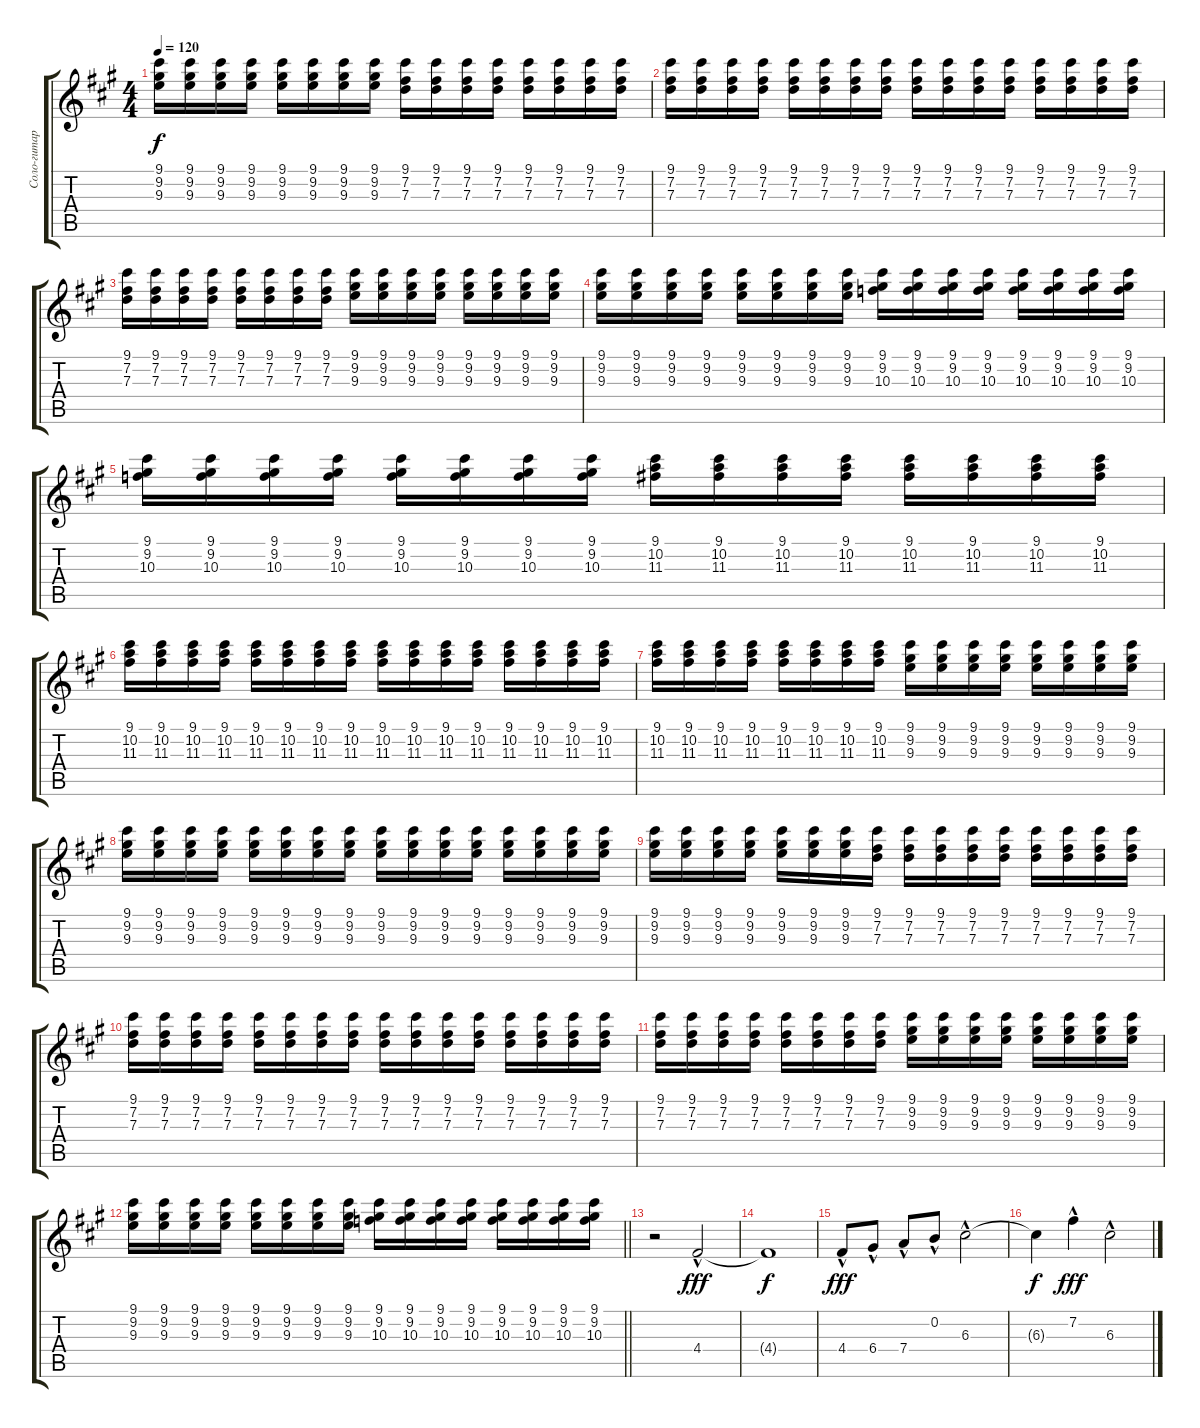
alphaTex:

\track ("Соло-гитара" "Соло-гитар") {instrument overdrivenguitar}
\staff {score tabs}
\tuning (E4 B3 G3 D3 A2 E2) {hide}
\ts (4 4)
\tempo 120
\clef g2
\ks f#minor
(9.1 9.2 9.3).16{dy f} (9.1 9.2 9.3).16 (9.1 9.2 9.3).16 (9.1 9.2 9.3).16 (9.1 9.2 9.3).16 (9.1 9.2 9.3).16 (9.1 9.2 9.3).16 (9.1 9.2 9.3).16 (9.1 7.2 7.3).16 (9.1 7.2 7.3).16 (9.1 7.2 7.3).16 (9.1 7.2 7.3).16 (9.1 7.2 7.3).16 (9.1 7.2 7.3).16 (9.1 7.2 7.3).16 (9.1 7.2 7.3).16 |
(9.1 7.2 7.3).16 (9.1 7.2 7.3).16 (9.1 7.2 7.3).16 (9.1 7.2 7.3).16 (9.1 7.2 7.3).16 (9.1 7.2 7.3).16 (9.1 7.2 7.3).16 (9.1 7.2 7.3).16 (9.1 7.2 7.3).16 (9.1 7.2 7.3).16 (9.1 7.2 7.3).16 (9.1 7.2 7.3).16 (9.1 7.2 7.3).16 (9.1 7.2 7.3).16 (9.1 7.2 7.3).16 (9.1 7.2 7.3).16 |
(9.1 7.2 7.3).16 (9.1 7.2 7.3).16 (9.1 7.2 7.3).16 (9.1 7.2 7.3).16 (9.1 7.2 7.3).16 (9.1 7.2 7.3).16 (9.1 7.2 7.3).16 (9.1 7.2 7.3).16 (9.1 9.2 9.3).16 (9.1 9.2 9.3).16 (9.1 9.2 9.3).16 (9.1 9.2 9.3).16 (9.1 9.2 9.3).16 (9.1 9.2 9.3).16 (9.1 9.2 9.3).16 (9.1 9.2 9.3).16 |
(9.1 9.2 9.3).16 (9.1 9.2 9.3).16 (9.1 9.2 9.3).16 (9.1 9.2 9.3).16 (9.1 9.2 9.3).16 (9.1 9.2 9.3).16 (9.1 9.2 9.3).16 (9.1 9.2 9.3).16 (9.1 9.2 10.3).16 (9.1 9.2 10.3).16 (9.1 9.2 10.3).16 (9.1 9.2 10.3).16 (9.1 9.2 10.3).16 (9.1 9.2 10.3).16 (9.1 9.2 10.3).16 (9.1 9.2 10.3).16 |
(9.1 9.2 10.3).16 (9.1 9.2 10.3).16 (9.1 9.2 10.3).16 (9.1 9.2 10.3).16 (9.1 9.2 10.3).16 (9.1 9.2 10.3).16 (9.1 9.2 10.3).16 (9.1 9.2 10.3).16 (9.1 10.2 11.3).16 (9.1 10.2 11.3).16 (9.1 10.2 11.3).16 (9.1 10.2 11.3).16 (9.1 10.2 11.3).16 (9.1 10.2 11.3).16 (9.1 10.2 11.3).16 (9.1 10.2 11.3).16 |
(9.1 10.2 11.3).16 (9.1 10.2 11.3).16 (9.1 10.2 11.3).16 (9.1 10.2 11.3).16 (9.1 10.2 11.3).16 (9.1 10.2 11.3).16 (9.1 10.2 11.3).16 (9.1 10.2 11.3).16 (9.1 10.2 11.3).16 (9.1 10.2 11.3).16 (9.1 10.2 11.3).16 (9.1 10.2 11.3).16 (9.1 10.2 11.3).16 (9.1 10.2 11.3).16 (9.1 10.2 11.3).16 (9.1 10.2 11.3).16 |
(9.1 10.2 11.3).16 (9.1 10.2 11.3).16 (9.1 10.2 11.3).16 (9.1 10.2 11.3).16 (9.1 10.2 11.3).16 (9.1 10.2 11.3).16 (9.1 10.2 11.3).16 (9.1 10.2 11.3).16 (9.1 9.2 9.3).16 (9.1 9.2 9.3).16 (9.1 9.2 9.3).16 (9.1 9.2 9.3).16 (9.1 9.2 9.3).16 (9.1 9.2 9.3).16 (9.1 9.2 9.3).16 (9.1 9.2 9.3).16 |
(9.1 9.2 9.3).16 (9.1 9.2 9.3).16 (9.1 9.2 9.3).16 (9.1 9.2 9.3).16 (9.1 9.2 9.3).16 (9.1 9.2 9.3).16 (9.1 9.2 9.3).16 (9.1 9.2 9.3).16 (9.1 9.2 9.3).16 (9.1 9.2 9.3).16 (9.1 9.2 9.3).16 (9.1 9.2 9.3).16 (9.1 9.2 9.3).16 (9.1 9.2 9.3).16 (9.1 9.2 9.3).16 (9.1 9.2 9.3).16 |
(9.1 9.2 9.3).16 (9.1 9.2 9.3).16 (9.1 9.2 9.3).16 (9.1 9.2 9.3).16 (9.1 9.2 9.3).16 (9.1 9.2 9.3).16 (9.1 9.2 9.3).16 (9.1 7.2 7.3).16 (9.1 7.2 7.3).16 (9.1 7.2 7.3).16 (9.1 7.2 7.3).16 (9.1 7.2 7.3).16 (9.1 7.2 7.3).16 (9.1 7.2 7.3).16 (9.1 7.2 7.3).16 (9.1 7.2 7.3).16 |
(9.1 7.2 7.3).16 (9.1 7.2 7.3).16 (9.1 7.2 7.3).16 (9.1 7.2 7.3).16 (9.1 7.2 7.3).16 (9.1 7.2 7.3).16 (9.1 7.2 7.3).16 (9.1 7.2 7.3).16 (9.1 7.2 7.3).16 (9.1 7.2 7.3).16 (9.1 7.2 7.3).16 (9.1 7.2 7.3).16 (9.1 7.2 7.3).16 (9.1 7.2 7.3).16 (9.1 7.2 7.3).16 (9.1 7.2 7.3).16 |
(9.1 7.2 7.3).16 (9.1 7.2 7.3).16 (9.1 7.2 7.3).16 (9.1 7.2 7.3).16 (9.1 7.2 7.3).16 (9.1 7.2 7.3).16 (9.1 7.2 7.3).16 (9.1 7.2 7.3).16 (9.1 9.2 9.3).16 (9.1 9.2 9.3).16 (9.1 9.2 9.3).16 (9.1 9.2 9.3).16 (9.1 9.2 9.3).16 (9.1 9.2 9.3).16 (9.1 9.2 9.3).16 (9.1 9.2 9.3).16 |
\barLineRight lightlight
(9.1 9.2 9.3).16 (9.1 9.2 9.3).16 (9.1 9.2 9.3).16 (9.1 9.2 9.3).16 (9.1 9.2 9.3).16 (9.1 9.2 9.3).16 (9.1 9.2 9.3).16 (9.1 9.2 9.3).16 (9.1 9.2 10.3).16 (9.1 9.2 10.3).16 (9.1 9.2 10.3).16 (9.1 9.2 10.3).16 (9.1 9.2 10.3).16 (9.1 9.2 10.3).16 (9.1 9.2 10.3).16 (9.1 9.2 10.3).16 |
r.2 4.4{hac}.2{dy fff} |
4.4{t}.1{dy f} |
4.4{hac}.8{dy fff} 6.4{hac}.8 7.4{hac}.8 0.2{hac}.8 6.3{hac}.2 |
6.3{t}.4{dy f} 7.2{hac}.4{dy fff} 6.3{hac}.2
